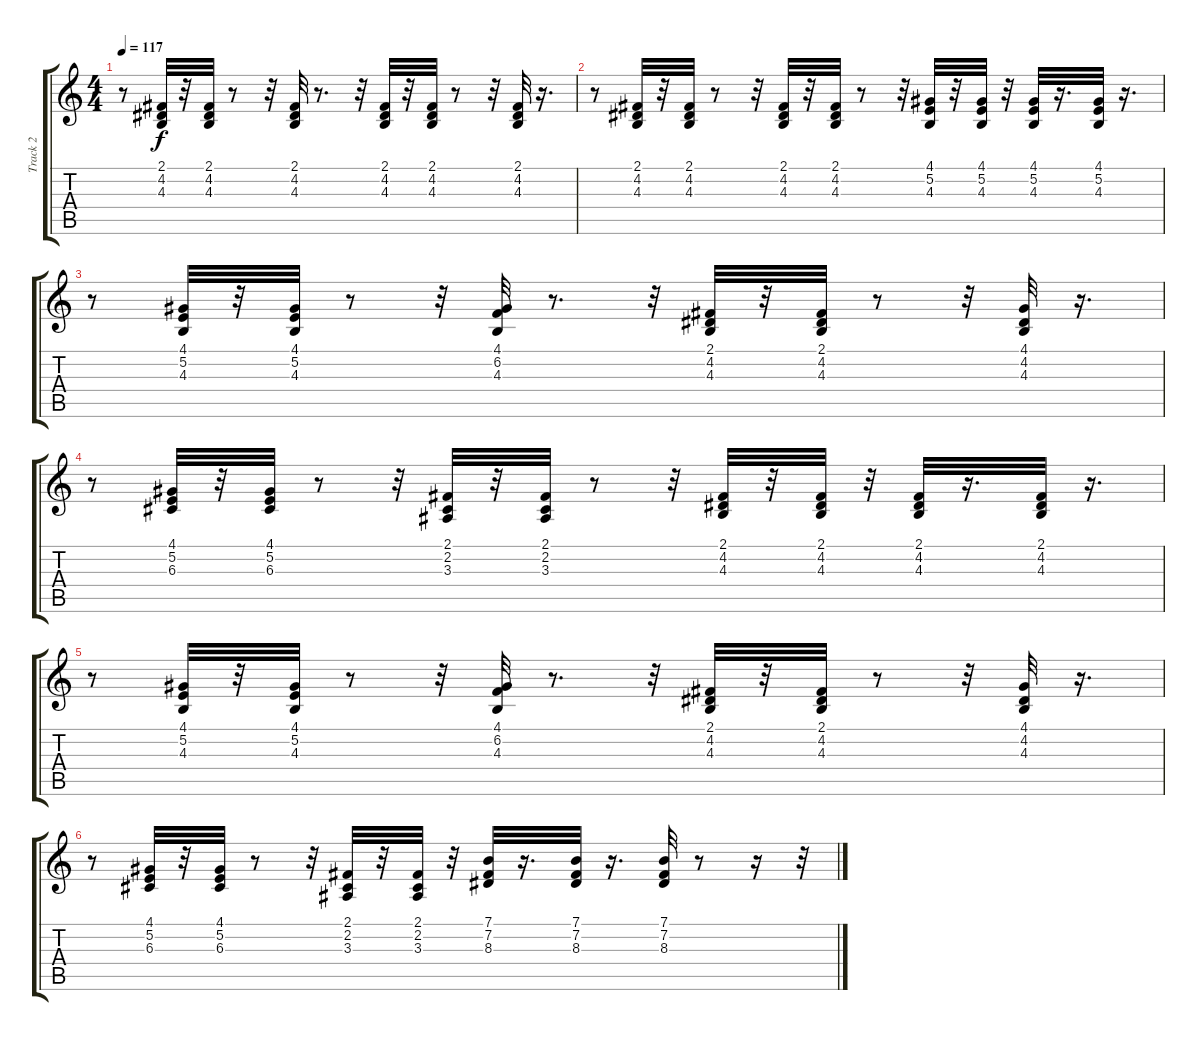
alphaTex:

\track ("Track 2" "Track 2") {instrument accordion}
\staff {score tabs}
\tuning (E4 B3 G3 D3 A2 E2) {hide}
\ts (4 4)
\tempo 117
\clef g2
\ks c
r.8{dy f} (2.1 4.2 4.3).32 r.32 (2.1 4.2 4.3).32 r.8 r.32 (2.1 4.2 4.3).32 r.8{d} r.32 (2.1 4.2 4.3).32 r.32 (2.1 4.2 4.3).32 r.8 r.32 (2.1 4.2 4.3).32 r.16{d} |
r.8 (2.1 4.2 4.3).32 r.32 (2.1 4.2 4.3).32 r.8 r.32 (2.1 4.2 4.3).32 r.32 (2.1 4.2 4.3).32 r.8 r.32 (4.1 5.2 4.3).32 r.32 (4.1 5.2 4.3).32 r.32 (4.1 5.2 4.3).32 r.16{d} (4.1 5.2 4.3).32 r.16{d} |
r.8 (4.1 5.2 4.3).32 r.32 (4.1 5.2 4.3).32 r.8 r.32 (4.1 6.2 4.3).32 r.8{d} r.32 (2.1 4.2 4.3).32 r.32 (2.1 4.2 4.3).32 r.8 r.32 (4.1 4.2 4.3).32 r.16{d} |
r.8 (4.1 5.2 6.3).32 r.32 (4.1 5.2 6.3).32 r.8 r.32 (2.1 2.2 3.3).32 r.32 (2.1 2.2 3.3).32 r.8 r.32 (2.1 4.2 4.3).32 r.32 (2.1 4.2 4.3).32 r.32 (2.1 4.2 4.3).32 r.16{d} (2.1 4.2 4.3).32 r.16{d} |
r.8 (4.1 5.2 4.3).32 r.32 (4.1 5.2 4.3).32 r.8 r.32 (4.1 6.2 4.3).32 r.8{d} r.32 (2.1 4.2 4.3).32 r.32 (2.1 4.2 4.3).32 r.8 r.32 (4.1 4.2 4.3).32 r.16{d} |
r.8 (4.1 5.2 6.3).32 r.32 (4.1 5.2 6.3).32 r.8 r.32 (2.1 2.2 3.3).32 r.32 (2.1 2.2 3.3).32 r.32 (7.1 7.2 8.3).32 r.16{d} (7.1 7.2 8.3).32 r.16{d} (7.1 7.2 8.3).32 r.8 r.16 r.32
